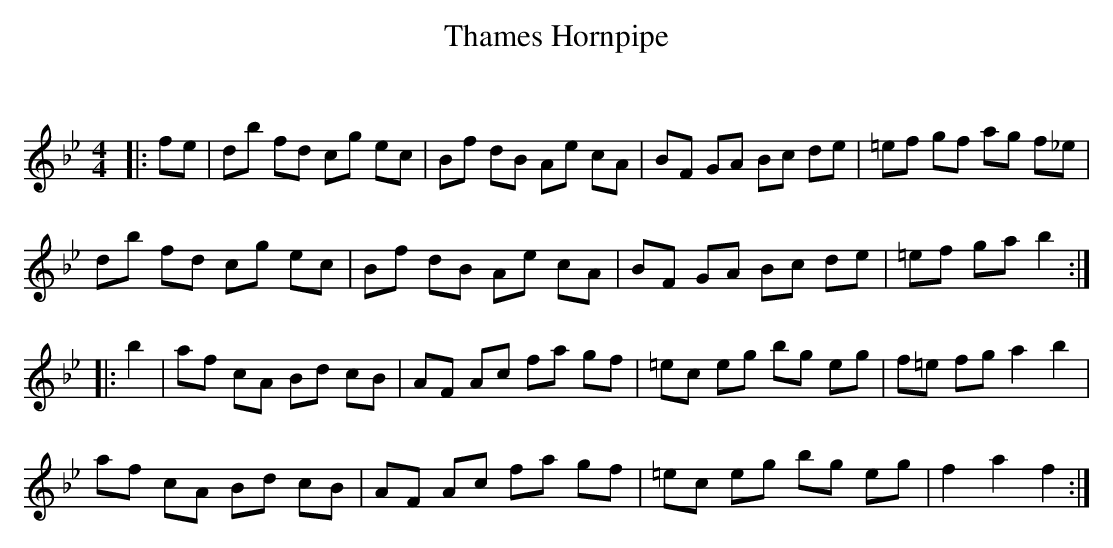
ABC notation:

X:1
T: Thames Hornpipe
C:
Q: 232
K:Bb
M:4/4
L:1/8
|:fe|db fd cg ec|Bf dB Ae cA|BF GA Bc de|=ef gf ag f_e|
db fd cg ec|Bf dB Ae cA|BF GA Bc de|=ef ga b2:|
|:b2|af cA Bd cB|AF Ac fa gf|=ec eg bg eg|f=e fg a2 b2|
af cA Bd cB|AF Ac fa gf|=ec eg bg eg|f2 a2 f2:|
